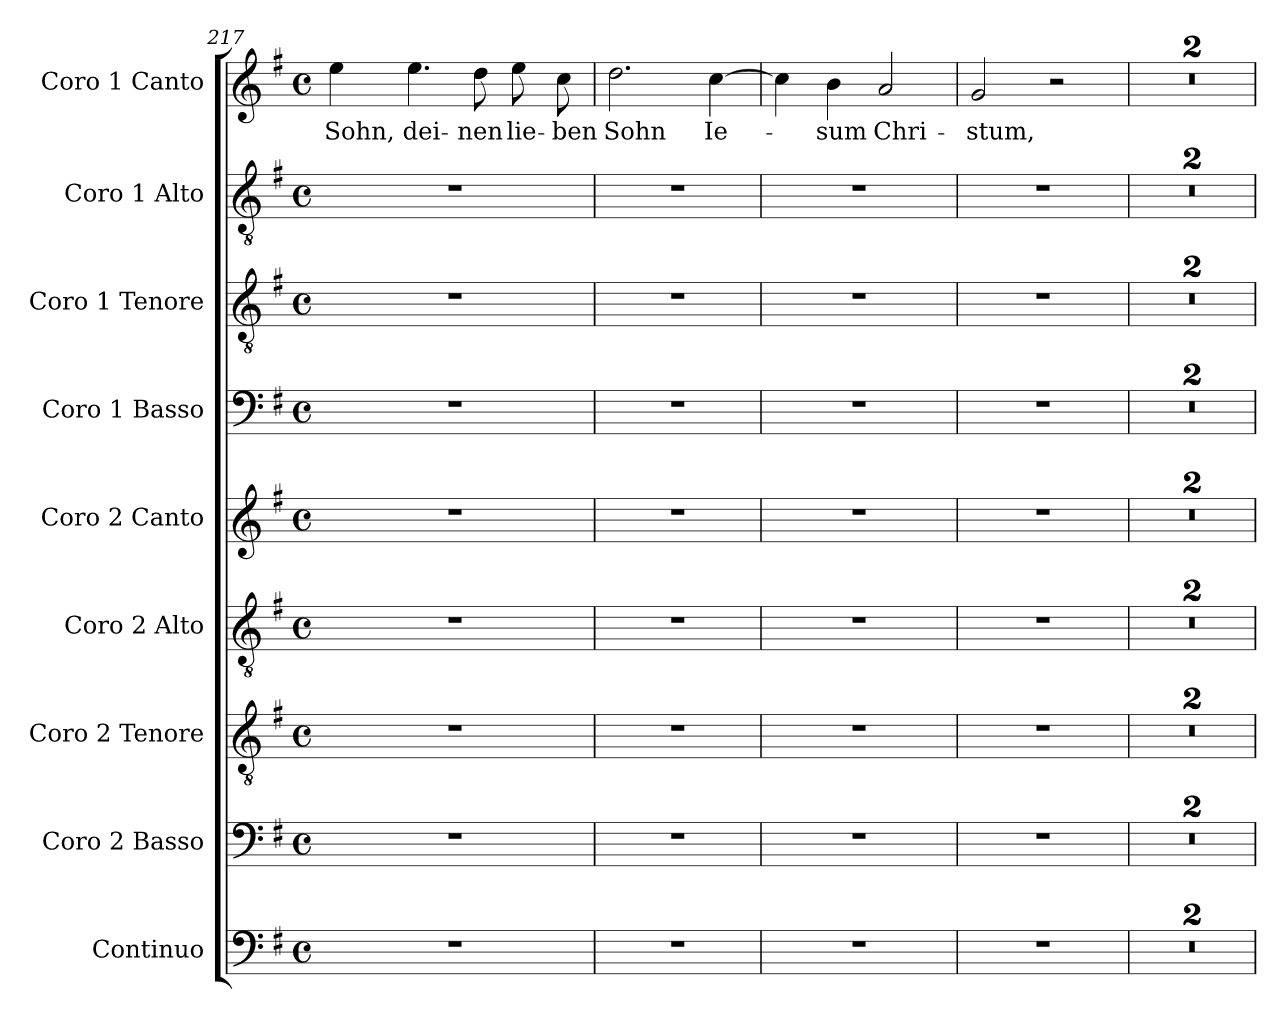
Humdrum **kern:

**kern	**kern	**kern	**kern	**kern	**kern	**kern	**kern	**kern	**text
*part9	*part8	*part7	*part6	*part5	*part4	*part3	*part2	*part1	*part1
*staff9	*staff8	*staff7	*staff6	*staff5	*staff4	*staff3	*staff2	*staff1	*staff1
*I"Continuo	*I"Coro 2  Basso	*I"Coro 2  Tenore	*I"Coro 2  Alto	*I"Coro 2  Canto	*I"Coro 1  Basso	*I"Coro 1  Tenore	*I"Coro 1  Alto	*I"Coro 1  Canto	*
*clefF4	*clefF4	*clefGv2	*clefGv2	*clefG2	*clefF4	*clefGv2	*clefGv2	*clefG2	*
*k[f#]	*k[f#]	*k[f#]	*k[f#]	*k[f#]	*k[f#]	*k[f#]	*k[f#]	*k[f#]	*
*G:	*G:	*G:	*G:	*G:	*G:	*G:	*G:	*G:	*
*M4/4	*M4/4	*M4/4	*M4/4	*M4/4	*M4/4	*M4/4	*M4/4	*M4/4	*
*met(c)	*met(c)	*met(c)	*met(c)	*met(c)	*met(c)	*met(c)	*met(c)	*met(c)	*
=217	=217	=217	=217	=217	=217	=217	=217	=217	=217
!	!	!	!	!	!	!	!	!	!LO:LY:b:cj
1r	1r	1r	1r	1r	1r	1r	1r	4ee\	Sohn,
!	!	!	!	!	!	!	!	!	!LO:LY:b:cj
.	.	.	.	.	.	.	.	4.ee\	dei-
!	!	!	!	!	!	!	!	!	!LO:LY:b:cj
.	.	.	.	.	.	.	.	8dd\	-nen
!	!	!	!	!	!	!	!	!	!LO:LY:b
.	.	.	.	.	.	.	.	8ee\	lie-
!	!	!	!	!	!	!	!	!	!LO:LY:b:rj
.	.	.	.	.	.	.	.	8cc\	-ben
=218	=218	=218	=218	=218	=218	=218	=218	=218	=218
!	!	!	!	!	!	!	!	!	!LO:LY:b:cj
1r	1r	1r	1r	1r	1r	1r	1r	2.dd\	Sohn
!	!	!	!	!	!	!	!	!	!LO:LY:b:cj
.	.	.	.	.	.	.	.	[>4cc\	Ie-
=219	=219	=219	=219	=219	=219	=219	=219	=219	=219
1r	1r	1r	1r	1r	1r	1r	1r	4cc\]	.
!	!	!	!	!	!	!	!	!	!LO:LY:b:cj
.	.	.	.	.	.	.	.	4b\	-sum
!	!	!	!	!	!	!	!	!	!LO:LY:b:cj
.	.	.	.	.	.	.	.	2a/	Chri-
!!LO:LB:g=z
=220	=220	=220	=220	=220	=220	=220	=220	=220	=220
!	!	!	!	!	!	!	!	!	!LO:LY:b:cj
1r	1r	1r	1r	1r	1r	1r	1r	2g/	-stum,
.	.	.	.	.	.	.	.	2r	.
=221	=221	=221	=221	=221	=221	=221	=221	=221	=221
1r	1r	1r	1r	1r	1r	1r	1r	1r	.
=222	=222	=222	=222	=222	=222	=222	=222	=222	=222
1r	1r	1r	1r	1r	1r	1r	1r	1r	.
=	=	=	=	=	=	=	=	=	=
*-	*-	*-	*-	*-	*-	*-	*-	*-	*-
